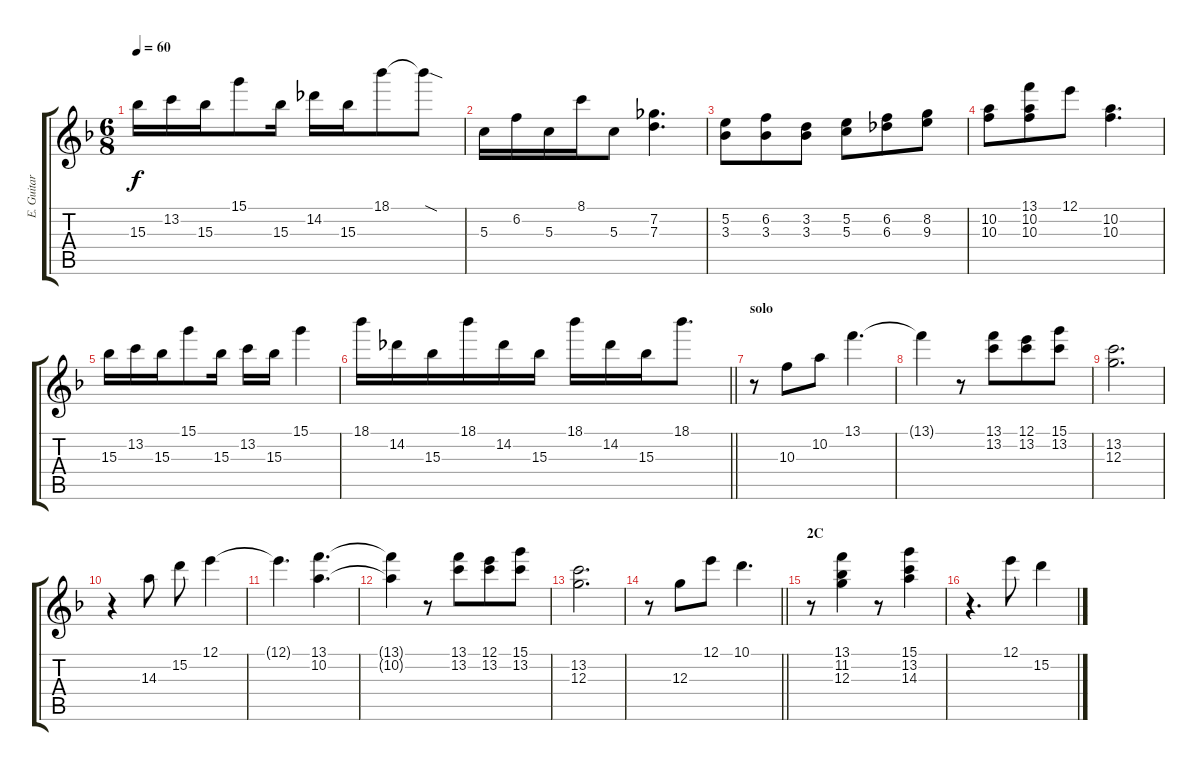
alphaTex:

\track ("E. Guitar I" "E. Guitar ") {instrument overdrivenguitar}
\staff {score tabs}
\tuning (E4 B3 G3 D3 A2 E2) {hide}
\ts (6 8)
\tempo 60
\clef g2
\ks f
15.3.16{dy f} 13.2.16 15.3.16 15.1.8 15.3.16 14.2.16 15.3.16 18.1.8 18.1{sod t}.8 |
5.3.16 6.2.16 5.3.16 8.1.16 5.3.8 (7.2 7.3).4{d} |
(5.2 3.3).8 (6.2 3.3).8 (3.2 3.3).8 (5.2 5.3).8 (6.2 6.3).8 (8.2 9.3).8 |
(10.2 10.3).8 (13.1 10.2 10.3).8 12.1.8 (10.2 10.3).4{d} |
15.3.16 13.2.16 15.3.16 15.1.8 15.3.16 13.2.16 15.3.16 15.1.4 |
\barLineRight lightlight
18.1.16 14.2.16 15.3.16 18.1.16 14.2.16 15.3.16 18.1.16 14.2.16 15.3.16 18.1.8{d} |
\section ("" "solo")
r.8 10.3.8 10.2.8 13.1.4{d} |
13.1{t}.4 r.8 (13.1 13.2).8 (12.1 13.2).8 (15.1 13.2).8 |
(13.2 12.3).2{d} |
r.4 14.3.8 15.2.8 12.1.4 |
12.1{t}.4{d} (13.1 10.2).4{d} |
(13.1{t} 10.2{t}).4 r.8 (13.1 13.2).8 (12.1 13.2).8 (15.1 13.2).8 |
(13.2 12.3).2{d} |
\barLineRight lightlight
r.8 12.3.8 12.1.8 10.1.4{d} |
\section ("" "2C")
r.8 (13.1 11.2 12.3).4 r.8 (15.1 13.2 14.3).4 |
r.4{d} 12.1.8 15.2.4
